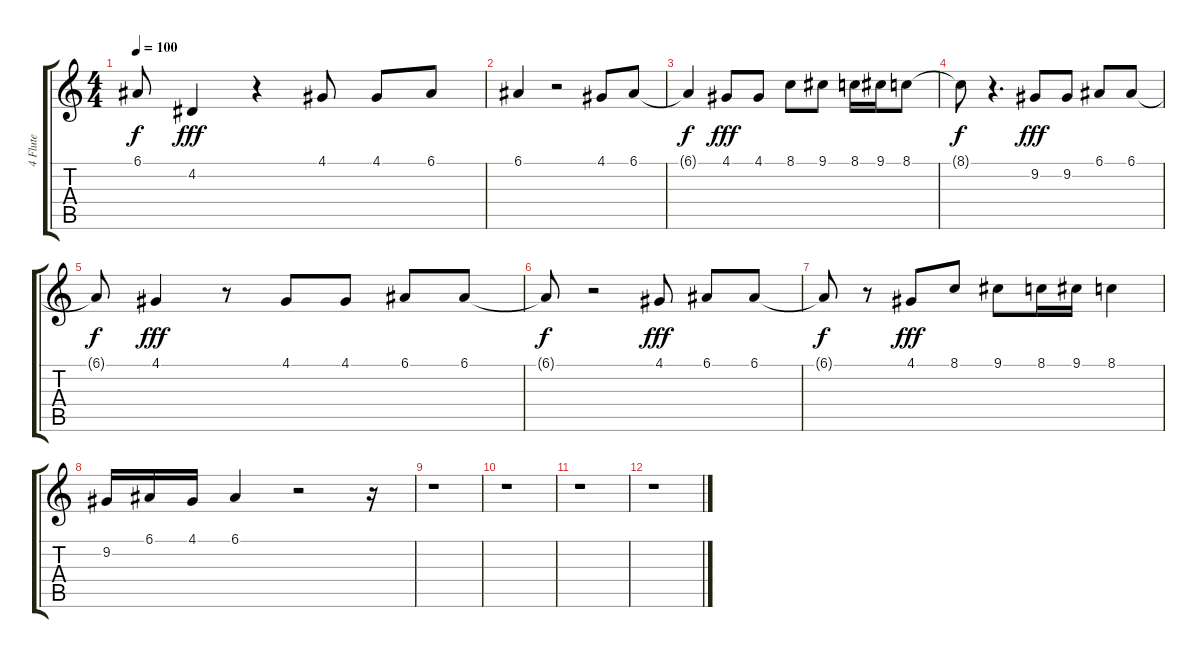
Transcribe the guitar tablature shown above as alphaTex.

\track ("4 Flute" "4 Flute") {instrument tenorsax}
\staff {score tabs}
\tuning (E4 B3 G3 D3 A2 E2) {hide}
\ts (4 4)
\tempo 100
\clef g2
\ks c
6.1{t}.8{dy f} 4.2.4{dy fff} r.4 4.1.8 4.1.8 6.1.8 |
6.1.4 r.2 4.1.8 6.1.8 |
6.1{t}.4{dy f} 4.1.8{dy fff} 4.1.8 8.1.8 9.1.8 8.1.16 9.1.16 8.1.8 |
8.1{t}.8{dy f} r.4{d} 9.2.8{dy fff} 9.2.8 6.1.8 6.1.8 |
6.1{t}.8{dy f} 4.1.4{dy fff} r.8 4.1.8 4.1.8 6.1.8 6.1.8 |
6.1{t}.8{dy f} r.2 4.1.8{dy fff} 6.1.8 6.1.8 |
6.1{t}.8{dy f} r.8 4.1.8{dy fff} 8.1.8 9.1.8 8.1.16 9.1.16 8.1.4 |
9.2.16 6.1.16 4.1.16 6.1.4 r.2 r.16 |
r.1 |
r.1 |
r.1 |
r.1
